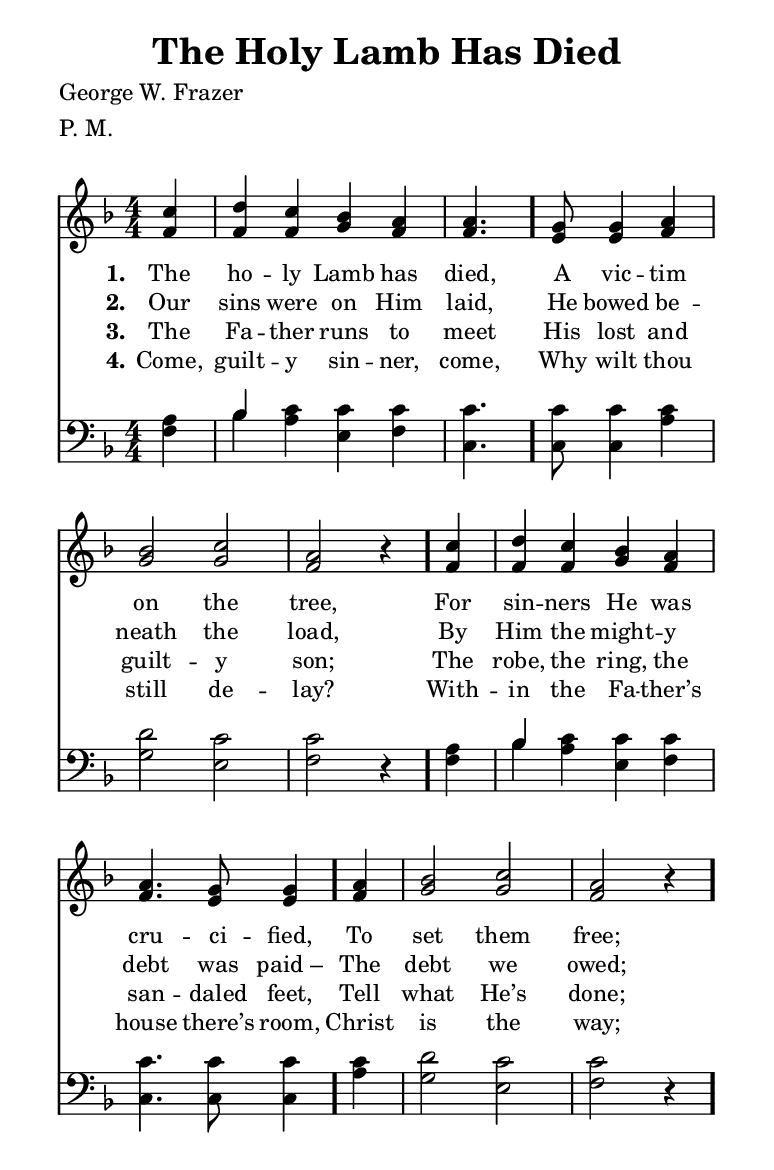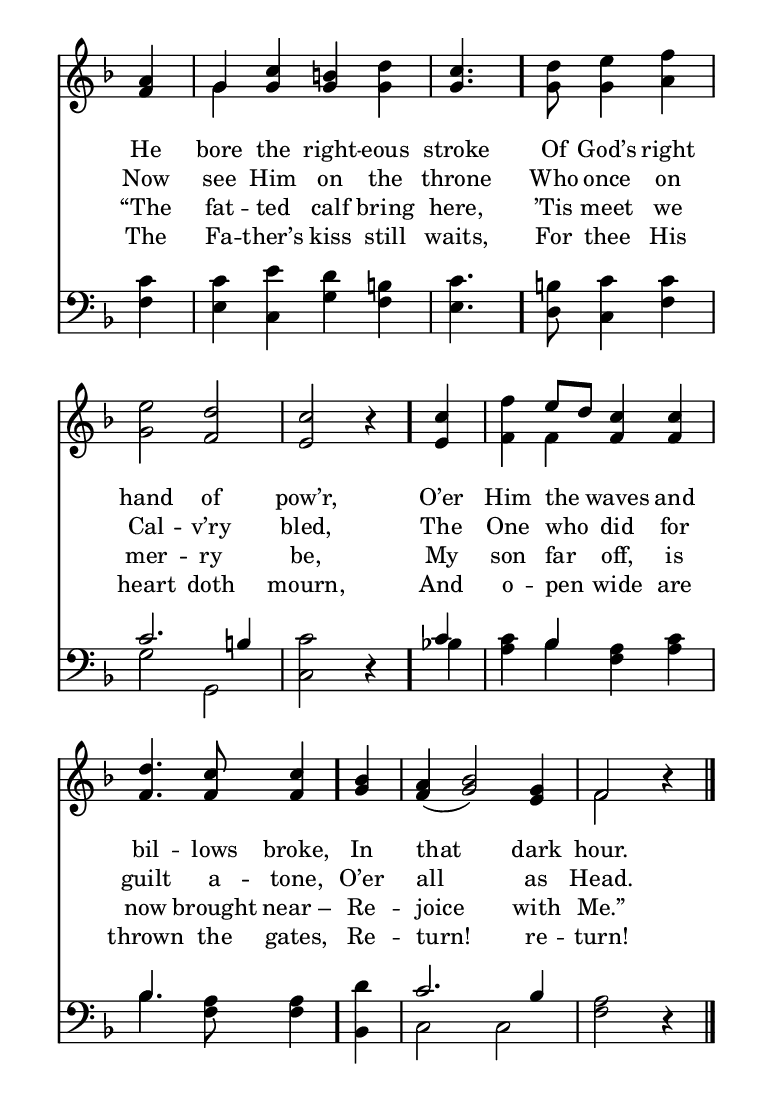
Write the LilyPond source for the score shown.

\include "common/global.ily"
\paper {
  \include "common/paper.ily"
}

\header{
  %gospel
  hymnnumber = "122"
  title = "The Holy Lamb Has Died"
  tunename = ""
  meter = "P. M."
  poet = "George W. Frazer"
  composer = ""
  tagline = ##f
}

% for fermata in MIDI
ta = { \tempo 4=80 }
tb = { \tempo 4=40 }

patternAA = { c4 | c4 c4      c4 c4 | c4. }
patternAB = { c4 | c4 c4      c4 c4 | c4. c8 c4 }
patternAC = { c4 | c4 c8[ c8] c4 c4 | c4. c8 c4 }

patternBA = { c8 c4 c4 | c2  c2 | c2 c4 }
patternBB = {       c4 | c2  c2 | c2 c4 }
patternBC = { c8 c4 c4 | c2. c4 | c2 c4 }
patternBD = {       c4 | c4( c2) c4 | c2 c4 }
patternBE = {       c4 | c2. c4 | c2 c4 }

global = {
  \include "common/overrides.ily"
  \override Staff.TimeSignature.style = #'numbered % original has `c`
  \time 4/4
  \override Score.MetronomeMark.transparent = ##t % hide all fermata changes too
  \ta
  \key f \major
  \partial 4
  \autoBeamOff
}

notesSoprano = {
\global
\relative c'' {

  \changePitch \patternAA { c | d c bes a | a }
  \changePitch \patternBA { g g a | bes c | a r }
  \changePitch \patternAB { c | d c bes a | a g g }
  \changePitch \patternBB { a | bes c | a r }

  \changePitch \patternAA { a | g c b d | c }
  \changePitch \patternBA { d e f | e d | c r }
  \changePitch \patternAC { c | f e d c c | d c c }
  \changePitch \patternBD { bes | a bes g | f r }

  \bar "|."

}
}

notesAlto = {
\global
\relative e' {

  \changePitch \patternAA { f | f f g f | f }
  \changePitch \patternBA { e e f | g g | f r }
  \changePitch \patternAB { f | f f g f | f e e }
  \changePitch \patternBB { f | g g | f r }

  \changePitch \patternAA { f | g g g g | g }
  \changePitch \patternBA { g g a | g f | e r }
  \changePitch \patternAB { e | f f f f | f f f }
  \changePitch \patternBD { g | f g e | f r }

}
}

notesTenor = {
\global
\relative a {

  \changePitch \patternAA { a | bes c c c | c }
  \changePitch \patternBA { c c c | d c | c r }
  \changePitch \patternAB { a | bes c c c | c c c }
  \changePitch \patternBB { c | d c | c r }

  \changePitch \patternAA { c | c e d b | c }
  \changePitch \patternBC { b c c | c b | c r }
  \changePitch \patternAB { c | c bes a c | bes a a }
  \changePitch \patternBE { d | c bes a r }

}
}

notesBass = {
\global
\relative f {

  \changePitch \patternAA { f | bes a e f | c }
  \changePitch \patternBA { c c a' | g e | f r }
  \changePitch \patternAB { f | bes a e f | c c c }
  \changePitch \patternBB { a' | g e | f r }

  \changePitch \patternAA { f | e c g' f | e }
  \changePitch \patternBA { d c f | g g, | c r }
  \changePitch \patternAB { bes'! | a bes f a | bes f f }
  \changePitch \patternBB { bes, | c c | f r }

}
}

wordsA = \lyricmode {
\set stanza = "1."

The ho -- ly Lamb has died, \bar "."
A vic -- tim on the tree, \bar "." \eogbreak
For sin -- ners He was cru -- ci -- fied, \bar "."
To set them free; \bar "." \eogbreak
He bore the right -- eous stroke \bar "."
Of God’s right hand of pow’r, \bar "." \eogbreak
O’er Him the waves and bil -- lows broke, \bar "."
In that dark hour. \bar "." \eogbreak

}

wordsB = \lyricmode {
\set stanza = "2."

Our sins were on Him laid,
He bowed be -- neath the load,
By Him the might -- y debt was paid_–
The debt we owed;
Now see Him on the throne
Who once on Cal -- v’ry bled,
The One who did for guilt a -- tone,
O’er all as Head.

}

wordsC = \lyricmode {
\set stanza = "3."

The Fa -- ther runs to meet
His lost and guilt -- y son;
The robe, the ring, the san -- daled feet,
Tell what He’s done;
“The fat -- ted calf bring here,
’Tis meet we mer -- ry be,
My son far off, is now brought near_–
Re -- joice with Me.”

}

wordsD = \lyricmode {
\set stanza = "4."

Come, guilt -- y sin -- ner, come,
Why wilt thou still de -- lay?
With -- in the Fa -- ther’s house there’s room,
Christ is the way;
The Fa -- ther’s kiss still waits,
For thee His heart doth mourn,
And o -- pen wide are thrown the gates,
Re -- turn! re -- turn!

}

\score {
  \context ChoirStaff <<
    \context Staff = upper <<
      \set Staff.autoBeaming = ##f
      \set ChoirStaff.systemStartDelimiter = #'SystemStartBar
      \set ChoirStaff.printPartCombineTexts = ##f
      \partcombine #'(2 . 11) \notesSoprano \notesAlto
      \context NullVoice = sopranos { \voiceOne << \notesSoprano >> }
      \context Lyrics = one   \lyricsto sopranos \wordsA
      \context Lyrics = two   \lyricsto sopranos \wordsB
      \context Lyrics = three \lyricsto sopranos \wordsC
      \context Lyrics = four  \lyricsto sopranos \wordsD
    >>
    \context Staff = men <<
      \set Staff.autoBeaming = ##f
      \clef bass
      \set ChoirStaff.printPartCombineTexts = ##f
      \partcombine #'(2 . 11) \notesTenor \notesBass
    >>
  >>
  \layout {
    \include "common/layout.ily"
  }
  \midi{
    \include "common/midi.ily"
  }
}

\version "2.19.49"  % necessary for upgrading to future LilyPond versions.

% vi:set et ts=2 sw=2 ai nocindent syntax=lilypond:
